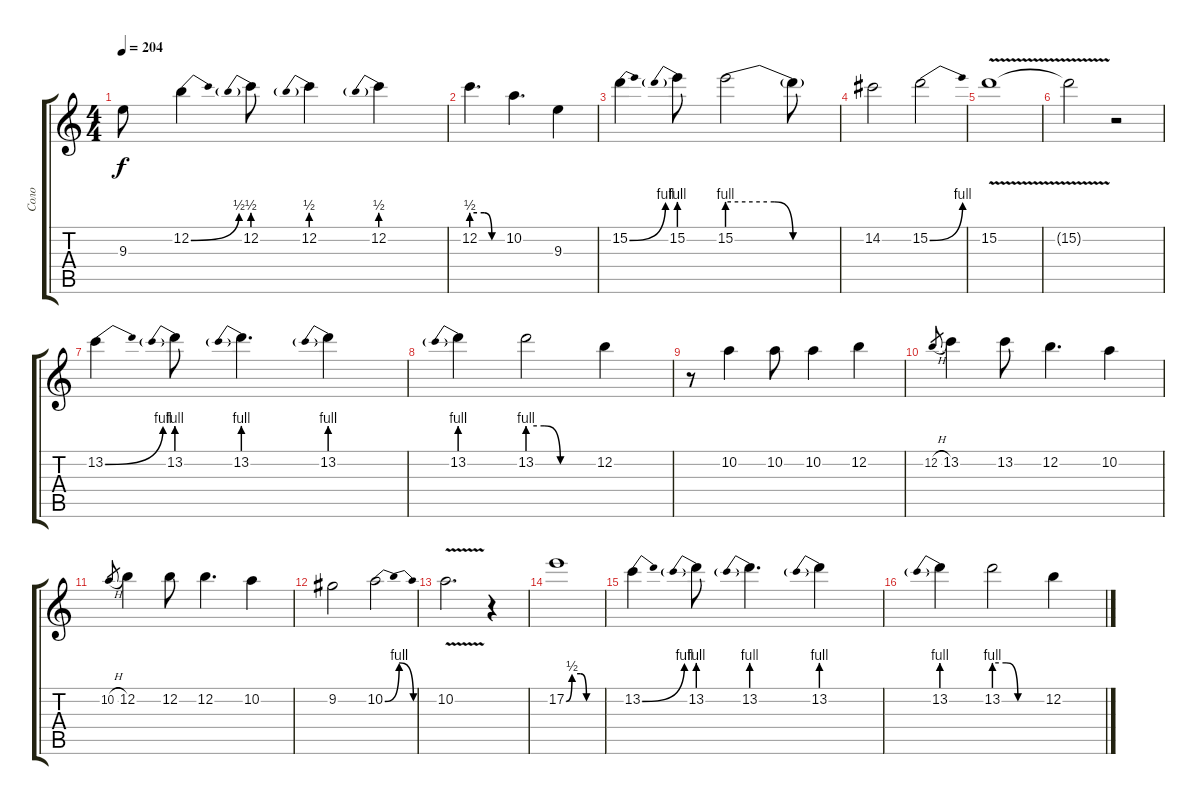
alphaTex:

\track ("Соло" "Соло") {instrument overdrivenguitar}
\staff {score tabs}
\tuning (E4 B3 G3 D3 A2 E2) {hide}
\ts (4 4)
\tempo 204
\clef g2
\ks c
9.3{t}.8{dy f} 12.2{be (bend 0 0 60 2)}.4 12.2{be (prebend 0 2 60 2)}.8 12.2{be (prebend 0 2 60 2)}.4 12.2{be (prebend 0 2 60 2)}.4 |
12.2{be (custom 0 2 25 2 40 0 60 0)}.4{d} 10.2.4{d} 9.3.4 |
15.2{be (bend 0 0 60 4)}.4 15.2{be (prebend 0 4 60 4)}.8 15.2{be (custom 0 4 25 4 35 0 60 0)}.2 15.2{t}.8 |
14.2.2 15.2{be (bend 0 0 60 4)}.2 |
15.2{v}.1 |
15.2{t}.2 r.2 |
13.2{be (bend 0 0 60 4)}.4 13.2{be (prebend 0 4 60 4)}.8 13.2{be (prebend 0 4 60 4)}.4{d} 13.2{be (prebend 0 4 60 4)}.4 |
13.2{be (prebend 0 4 60 4)}.4 13.2{be (custom 0 4 15 4 30 0 60 0)}.2 12.2.4 |
r.8 10.2.4 10.2.8 10.2.4 12.2.4 |
12.2{h}.8{gr} 13.2.4 13.2.8 12.2.4{d} 10.2.4 |
10.2{h}.8{gr} 12.2.4 12.2.8 12.2.4{d} 10.2.4 |
9.2.2 10.2{be (bendrelease 0 0 10 4 40 4 60 0)}.2 |
10.2{v}.2{d} r.4 |
17.2{be (custom 0 0 10 2 25 2 35 0 60 0)}.1 |
13.2{be (bend 0 0 60 4)}.4 13.2{be (prebend 0 4 60 4)}.8 13.2{be (prebend 0 4 60 4)}.4{d} 13.2{be (prebend 0 4 60 4)}.4 |
13.2{be (prebend 0 4 60 4)}.4 13.2{be (custom 0 4 15 4 30 0 60 0)}.2 12.2.4
